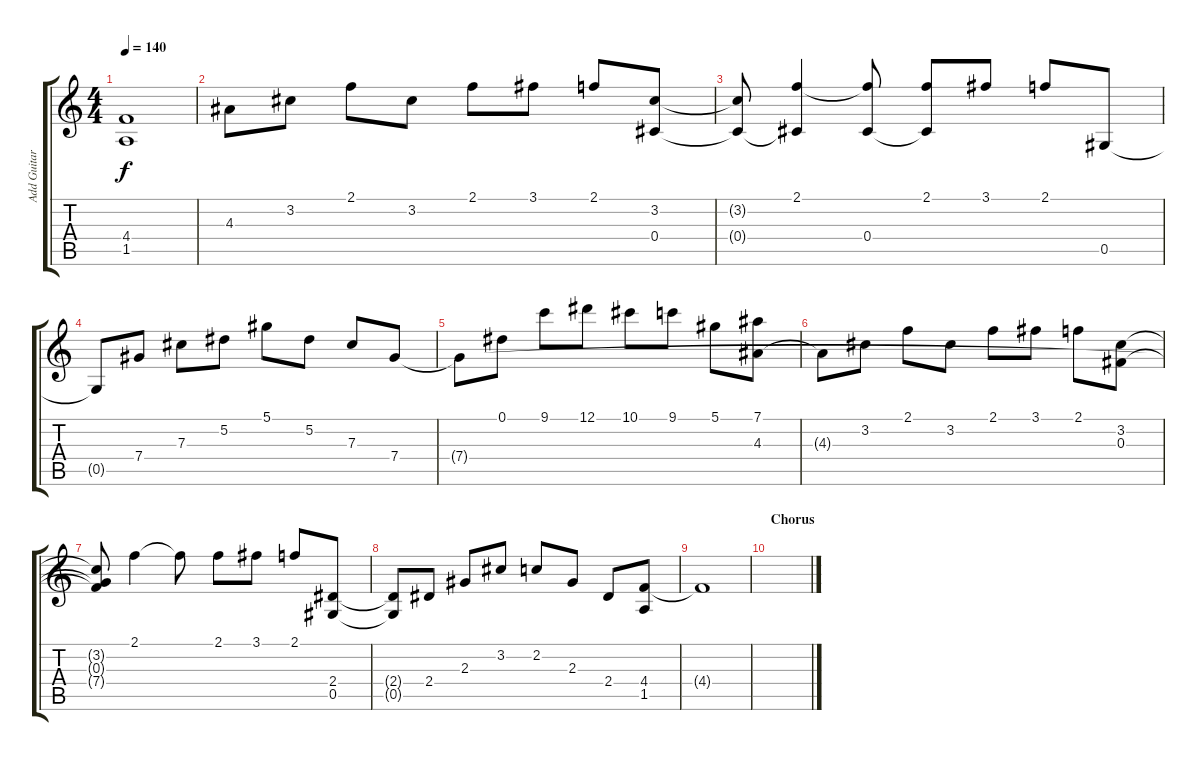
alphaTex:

\track ("Add Guitar" "Add Guitar") {instrument electricguitarclean}
\staff {score tabs}
\tuning (Eb4 Bb3 Gb3 Db3 Ab2 Eb2) {hide}
\ts (4 4)
\tempo 140
\clef g2
\ks c
(4.4{t} 1.5{t}).1{dy f} |
4.3.8 3.2.8 2.1.8 3.2.8 2.1.8 3.1.8 2.1.8 (3.2 0.4).8 |
(3.2{t} 0.4{t}).8 (2.1 0.4{t}).4 (2.1{t} 0.4).8 (2.1 0.4{t}).8 3.1.8 2.1.8 0.5.8 |
0.5{t}.8 7.4.8 7.3.8 5.2.8 5.1.8 5.2.8 7.3.8 7.4.8 |
7.4{t}.8 0.1.8 9.1.8 12.1.8 10.1.8 9.1.8 5.1.8 (7.1 4.3).8 |
4.3{t}.8 3.2.8 2.1.8 3.2.8 2.1.8 3.1.8 2.1.8 (3.2 0.3).8 |
(3.2{t} 0.3{t} 7.4{t}).8 2.1.4 2.1{t}.8 2.1.8 3.1.8 2.1.8 (2.4 0.5).8 |
(2.4{t} 0.5{t}).8 2.4.8 2.3.8 3.2.8 2.2.8 2.3.8 2.4.8 (4.4 1.5).8 |
4.4{t}.1 |
\section ("" "Chorus")
